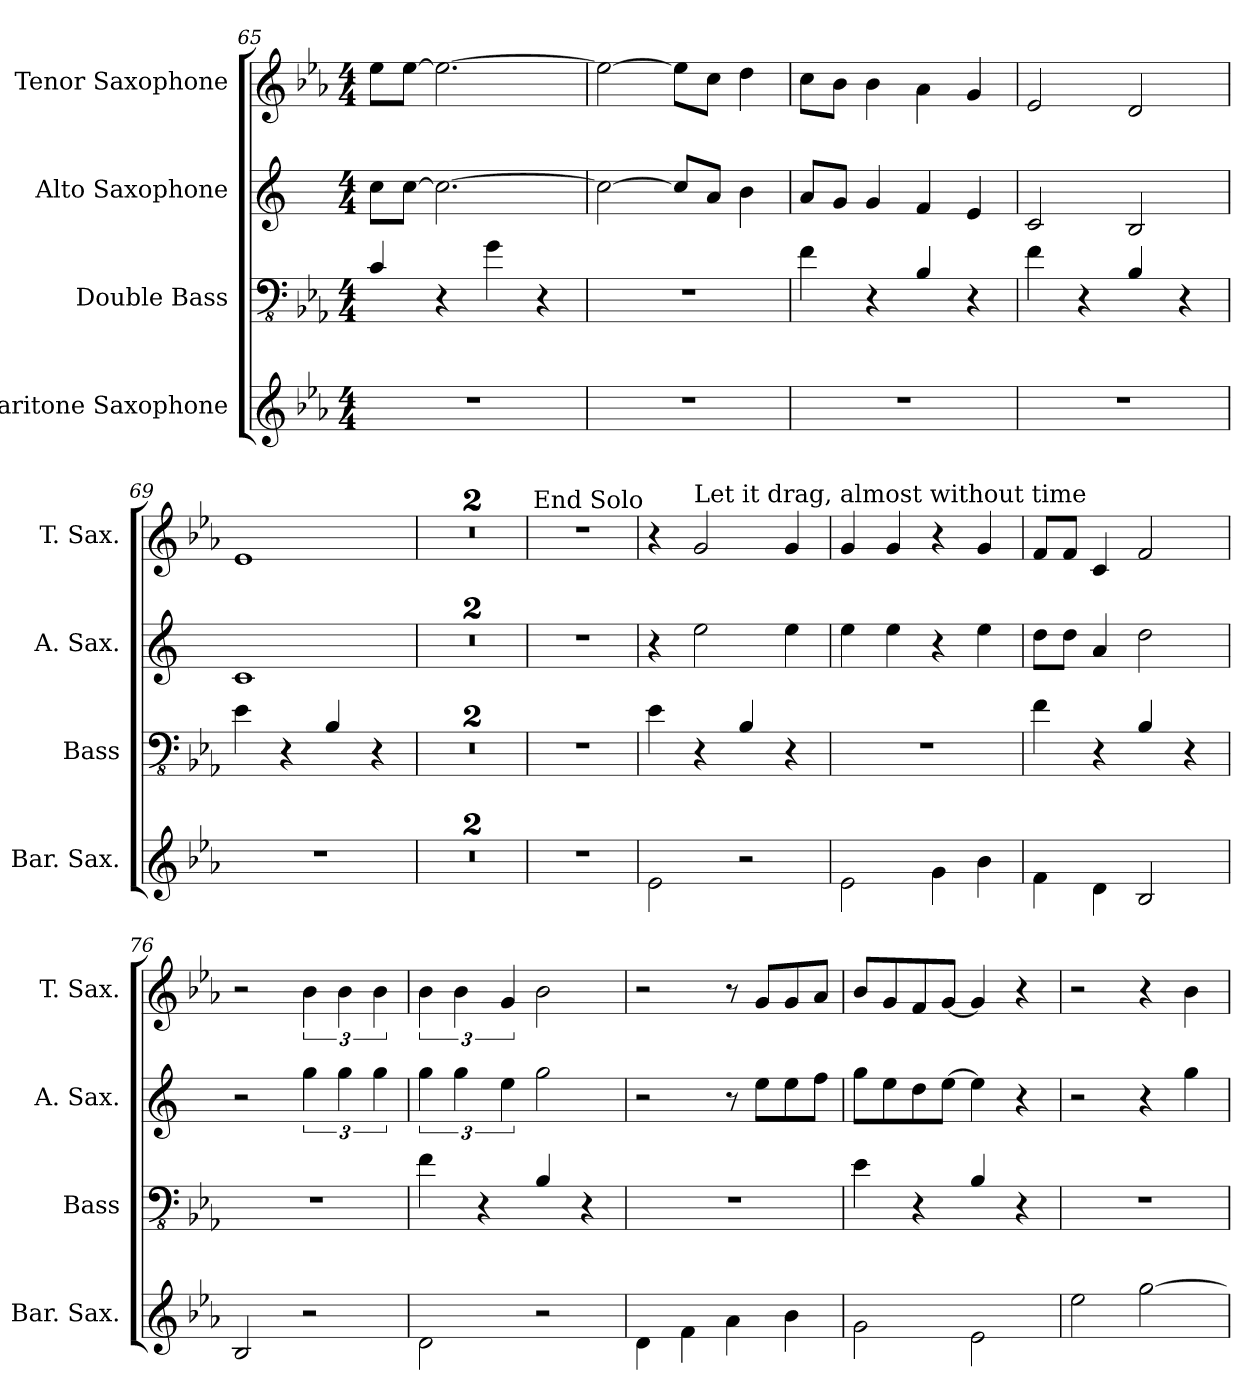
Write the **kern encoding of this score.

**kern	**kern	**kern	**kern
*part4	*part3	*part2	*part1
*staff4	*staff3	*staff2	*staff1
*I"Baritone Saxophone	*I"Double Bass	*I"Alto Saxophone	*I"Tenor Saxophone
*I'Bar. Sax.	*I'Bass	*I'A. Sax.	*I'T. Sax.
*clefG2	*clefFv4	*clefG2	*clefG2
*ITrd12c21	*ITrd7c12	*ITrd5c9	*ITrd8c14
*k[b-e-a-]	*k[b-e-a-]	*k[b-e-a-]	*k[b-e-a-]
*E-:	*E-:	*E-:	*E-:
*M4/4	*M4/4	*M4/4	*M4/4
=65	=65	=65	=65
1r	4CC/	8e-\L	8e-\L
.	.	[8e-\J	[8e-\J
.	4r	2.e-\_	2.e-\_
.	4GG\	.	.
.	4r	.	.
=66	=66	=66	=66
1r	1r	2e-\_	2e-\_
.	.	8e-/L]	8e-\L]
.	.	8c/J	8c\J
.	.	4d\	4d\
=67	=67	=67	=67
1r	4FF\	8c/L	8c\L
.	.	8B-/J	8B-\J
.	4r	4B-/	4B-\
.	4BBB-/	4A-/	4A-\
.	4r	4G/	4G/
!!LO:LB:g=z
=68	=68	=68	=68
1r	4FF\	2E-/	2E-/
.	4r	.	.
.	4BBB-/	2D/	2D/
.	4r	.	.
=69	=69	=69	=69
1r	4EE-\	1E-	1E-
.	4r	.	.
.	4BBB-/	.	.
.	4r	.	.
=70	=70	=70	=70
1r	1r	1r	1r
=71	=71	=71	=71
1r	1r	1r	1r
=72	=72	=72	=72
!	!	!	!LO:TX:a:t=End Solo
1r	1r	1r	1r
=73	=73	=73	=73
2E-\	4EE-\	4r	4r
!	!	!	!LO:TX:a:t=Let it drag, almost without time
.	4r	2g\	2G/
2r	4BBB-/	.	.
.	4r	4g\	4G/
=74	=74	=74	=74
2E-\	1r	4g\	4G/
.	.	4g\	4G/
4G\	.	4r	4r
4B-\	.	4g\	4G/
=75	=75	=75	=75
4F\	4FF\	8f\L	8F/L
.	.	8f\J	8F/J
4D\	4r	4c/	4C/
2BB-/	4BBB-/	2f\	2F/
.	4r	.	.
=76	=76	=76	=76
2BB-/	1r	2r	2r
2r	.	6b-\	6B-\
.	.	6b-\	6B-\
.	.	6b-\	6B-\
!!LO:PB:g=z
=77	=77	=77	=77
2D\	4FF\	6b-\	6B-\
.	.	6b-\	6B-\
.	4r	.	.
.	.	6g\	6G/
2r	4BBB-/	2b-\	2B-\
.	4r	.	.
=78	=78	=78	=78
4D\	1r	2r	2r
4F\	.	.	.
4A-\	.	8r	8r
.	.	8g\L	8G/L
4B-\	.	8g\	8G/
.	.	8a-\J	8A-/J
=79	=79	=79	=79
2G\	4EE-\	8b-\L	8B-/L
.	.	8g\	8G/
.	4r	8f\	8F/
.	.	[8g\J	[8G/J
2E-\	4BBB-/	4g\]	4G/]
.	4r	4r	4r
=80	=80	=80	=80
2e-\	1r	2r	2r
[2g\	.	4r	4r
.	.	4b-\	4B-\
=	=	=	=
*-	*-	*-	*-
